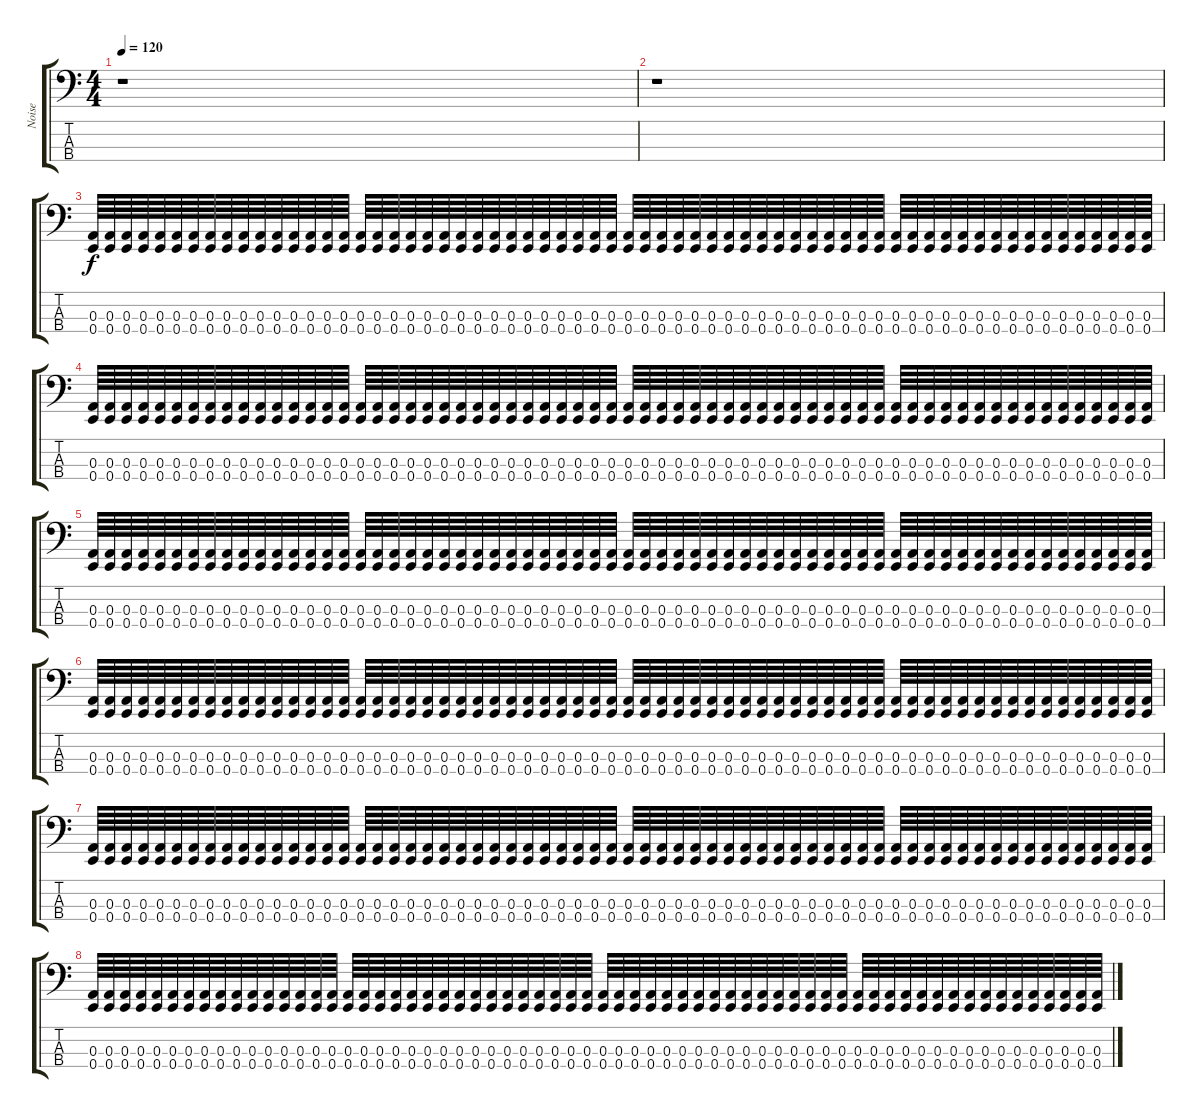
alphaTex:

\track ("Noise" "Noise") {instrument electricbasspick}
\staff {score tabs}
\tuning (G2 D2 A1 E1) {hide}
\ts (4 4)
\tempo 120
\clef f4
\ks c
r.1{dy f} |
r.1 |
(0.3 0.4).64{volume 14} (0.3 0.4).64 (0.3 0.4).64 (0.3 0.4).64 (0.3 0.4).64 (0.3 0.4).64 (0.3 0.4).64 (0.3 0.4).64 (0.3 0.4).64 (0.3 0.4).64 (0.3 0.4).64 (0.3 0.4).64 (0.3 0.4).64 (0.3 0.4).64 (0.3 0.4).64 (0.3 0.4).64 (0.3 0.4).64 (0.3 0.4).64 (0.3 0.4).64 (0.3 0.4).64 (0.3 0.4).64 (0.3 0.4).64 (0.3 0.4).64 (0.3 0.4).64 (0.3 0.4).64 (0.3 0.4).64 (0.3 0.4).64 (0.3 0.4).64 (0.3 0.4).64 (0.3 0.4).64 (0.3 0.4).64 (0.3 0.4).64 (0.3 0.4).64 (0.3 0.4).64 (0.3 0.4).64 (0.3 0.4).64 (0.3 0.4).64 (0.3 0.4).64 (0.3 0.4).64 (0.3 0.4).64 (0.3 0.4).64 (0.3 0.4).64 (0.3 0.4).64 (0.3 0.4).64 (0.3 0.4).64 (0.3 0.4).64 (0.3 0.4).64 (0.3 0.4).64 (0.3 0.4).64 (0.3 0.4).64 (0.3 0.4).64 (0.3 0.4).64 (0.3 0.4).64 (0.3 0.4).64 (0.3 0.4).64 (0.3 0.4).64 (0.3 0.4).64 (0.3 0.4).64 (0.3 0.4).64 (0.3 0.4).64 (0.3 0.4).64 (0.3 0.4).64 (0.3 0.4).64 (0.3 0.4).64 |
(0.3 0.4).64 (0.3 0.4).64 (0.3 0.4).64 (0.3 0.4).64 (0.3 0.4).64 (0.3 0.4).64 (0.3 0.4).64 (0.3 0.4).64 (0.3 0.4).64 (0.3 0.4).64 (0.3 0.4).64 (0.3 0.4).64 (0.3 0.4).64 (0.3 0.4).64 (0.3 0.4).64 (0.3 0.4).64 (0.3 0.4).64 (0.3 0.4).64 (0.3 0.4).64 (0.3 0.4).64 (0.3 0.4).64 (0.3 0.4).64 (0.3 0.4).64 (0.3 0.4).64 (0.3 0.4).64 (0.3 0.4).64 (0.3 0.4).64 (0.3 0.4).64 (0.3 0.4).64 (0.3 0.4).64 (0.3 0.4).64 (0.3 0.4).64 (0.3 0.4).64 (0.3 0.4).64 (0.3 0.4).64 (0.3 0.4).64 (0.3 0.4).64 (0.3 0.4).64 (0.3 0.4).64 (0.3 0.4).64 (0.3 0.4).64 (0.3 0.4).64 (0.3 0.4).64 (0.3 0.4).64 (0.3 0.4).64 (0.3 0.4).64 (0.3 0.4).64 (0.3 0.4).64 (0.3 0.4).64 (0.3 0.4).64 (0.3 0.4).64 (0.3 0.4).64 (0.3 0.4).64 (0.3 0.4).64 (0.3 0.4).64 (0.3 0.4).64 (0.3 0.4).64 (0.3 0.4).64 (0.3 0.4).64 (0.3 0.4).64 (0.3 0.4).64 (0.3 0.4).64 (0.3 0.4).64 (0.3 0.4).64 |
(0.3 0.4).64 (0.3 0.4).64 (0.3 0.4).64 (0.3 0.4).64 (0.3 0.4).64 (0.3 0.4).64 (0.3 0.4).64 (0.3 0.4).64 (0.3 0.4).64 (0.3 0.4).64 (0.3 0.4).64 (0.3 0.4).64 (0.3 0.4).64 (0.3 0.4).64 (0.3 0.4).64 (0.3 0.4).64 (0.3 0.4).64 (0.3 0.4).64 (0.3 0.4).64 (0.3 0.4).64 (0.3 0.4).64 (0.3 0.4).64 (0.3 0.4).64 (0.3 0.4).64 (0.3 0.4).64 (0.3 0.4).64 (0.3 0.4).64 (0.3 0.4).64 (0.3 0.4).64 (0.3 0.4).64 (0.3 0.4).64 (0.3 0.4).64 (0.3 0.4).64 (0.3 0.4).64 (0.3 0.4).64 (0.3 0.4).64 (0.3 0.4).64 (0.3 0.4).64 (0.3 0.4).64 (0.3 0.4).64 (0.3 0.4).64 (0.3 0.4).64 (0.3 0.4).64 (0.3 0.4).64 (0.3 0.4).64 (0.3 0.4).64 (0.3 0.4).64 (0.3 0.4).64 (0.3 0.4).64 (0.3 0.4).64 (0.3 0.4).64 (0.3 0.4).64 (0.3 0.4).64 (0.3 0.4).64 (0.3 0.4).64 (0.3 0.4).64 (0.3 0.4).64 (0.3 0.4).64 (0.3 0.4).64 (0.3 0.4).64 (0.3 0.4).64 (0.3 0.4).64 (0.3 0.4).64 (0.3 0.4).64 |
(0.3 0.4).64 (0.3 0.4).64 (0.3 0.4).64 (0.3 0.4).64 (0.3 0.4).64 (0.3 0.4).64 (0.3 0.4).64 (0.3 0.4).64 (0.3 0.4).64 (0.3 0.4).64 (0.3 0.4).64 (0.3 0.4).64 (0.3 0.4).64 (0.3 0.4).64 (0.3 0.4).64 (0.3 0.4).64 (0.3 0.4).64 (0.3 0.4).64 (0.3 0.4).64 (0.3 0.4).64 (0.3 0.4).64 (0.3 0.4).64 (0.3 0.4).64 (0.3 0.4).64 (0.3 0.4).64 (0.3 0.4).64 (0.3 0.4).64 (0.3 0.4).64 (0.3 0.4).64 (0.3 0.4).64 (0.3 0.4).64 (0.3 0.4).64 (0.3 0.4).64 (0.3 0.4).64 (0.3 0.4).64 (0.3 0.4).64 (0.3 0.4).64 (0.3 0.4).64 (0.3 0.4).64 (0.3 0.4).64 (0.3 0.4).64 (0.3 0.4).64 (0.3 0.4).64 (0.3 0.4).64 (0.3 0.4).64 (0.3 0.4).64 (0.3 0.4).64 (0.3 0.4).64 (0.3 0.4).64 (0.3 0.4).64 (0.3 0.4).64 (0.3 0.4).64 (0.3 0.4).64 (0.3 0.4).64 (0.3 0.4).64 (0.3 0.4).64 (0.3 0.4).64 (0.3 0.4).64 (0.3 0.4).64 (0.3 0.4).64 (0.3 0.4).64 (0.3 0.4).64 (0.3 0.4).64 (0.3 0.4).64 |
(0.3 0.4).64 (0.3 0.4).64 (0.3 0.4).64 (0.3 0.4).64 (0.3 0.4).64 (0.3 0.4).64 (0.3 0.4).64 (0.3 0.4).64 (0.3 0.4).64 (0.3 0.4).64 (0.3 0.4).64 (0.3 0.4).64 (0.3 0.4).64 (0.3 0.4).64 (0.3 0.4).64 (0.3 0.4).64 (0.3 0.4).64 (0.3 0.4).64 (0.3 0.4).64 (0.3 0.4).64 (0.3 0.4).64 (0.3 0.4).64 (0.3 0.4).64 (0.3 0.4).64 (0.3 0.4).64 (0.3 0.4).64 (0.3 0.4).64 (0.3 0.4).64 (0.3 0.4).64 (0.3 0.4).64 (0.3 0.4).64 (0.3 0.4).64 (0.3 0.4).64 (0.3 0.4).64 (0.3 0.4).64 (0.3 0.4).64 (0.3 0.4).64 (0.3 0.4).64 (0.3 0.4).64 (0.3 0.4).64 (0.3 0.4).64 (0.3 0.4).64 (0.3 0.4).64 (0.3 0.4).64 (0.3 0.4).64 (0.3 0.4).64 (0.3 0.4).64 (0.3 0.4).64 (0.3 0.4).64 (0.3 0.4).64 (0.3 0.4).64 (0.3 0.4).64 (0.3 0.4).64 (0.3 0.4).64 (0.3 0.4).64 (0.3 0.4).64 (0.3 0.4).64 (0.3 0.4).64 (0.3 0.4).64 (0.3 0.4).64 (0.3 0.4).64 (0.3 0.4).64 (0.3 0.4).64 (0.3 0.4).64 |
(0.3 0.4).64 (0.3 0.4).64 (0.3 0.4).64 (0.3 0.4).64 (0.3 0.4).64 (0.3 0.4).64 (0.3 0.4).64 (0.3 0.4).64 (0.3 0.4).64 (0.3 0.4).64 (0.3 0.4).64 (0.3 0.4).64 (0.3 0.4).64 (0.3 0.4).64 (0.3 0.4).64 (0.3 0.4).64 (0.3 0.4).64 (0.3 0.4).64 (0.3 0.4).64 (0.3 0.4).64 (0.3 0.4).64 (0.3 0.4).64 (0.3 0.4).64 (0.3 0.4).64 (0.3 0.4).64 (0.3 0.4).64 (0.3 0.4).64 (0.3 0.4).64 (0.3 0.4).64 (0.3 0.4).64 (0.3 0.4).64 (0.3 0.4).64 (0.3 0.4).64 (0.3 0.4).64 (0.3 0.4).64 (0.3 0.4).64 (0.3 0.4).64 (0.3 0.4).64 (0.3 0.4).64 (0.3 0.4).64 (0.3 0.4).64 (0.3 0.4).64 (0.3 0.4).64 (0.3 0.4).64 (0.3 0.4).64 (0.3 0.4).64 (0.3 0.4).64 (0.3 0.4).64 (0.3 0.4).64 (0.3 0.4).64 (0.3 0.4).64 (0.3 0.4).64 (0.3 0.4).64 (0.3 0.4).64 (0.3 0.4).64 (0.3 0.4).64 (0.3 0.4).64 (0.3 0.4).64 (0.3 0.4).64 (0.3 0.4).64 (0.3 0.4).64 (0.3 0.4).64 (0.3 0.4).64 (0.3 0.4).64
